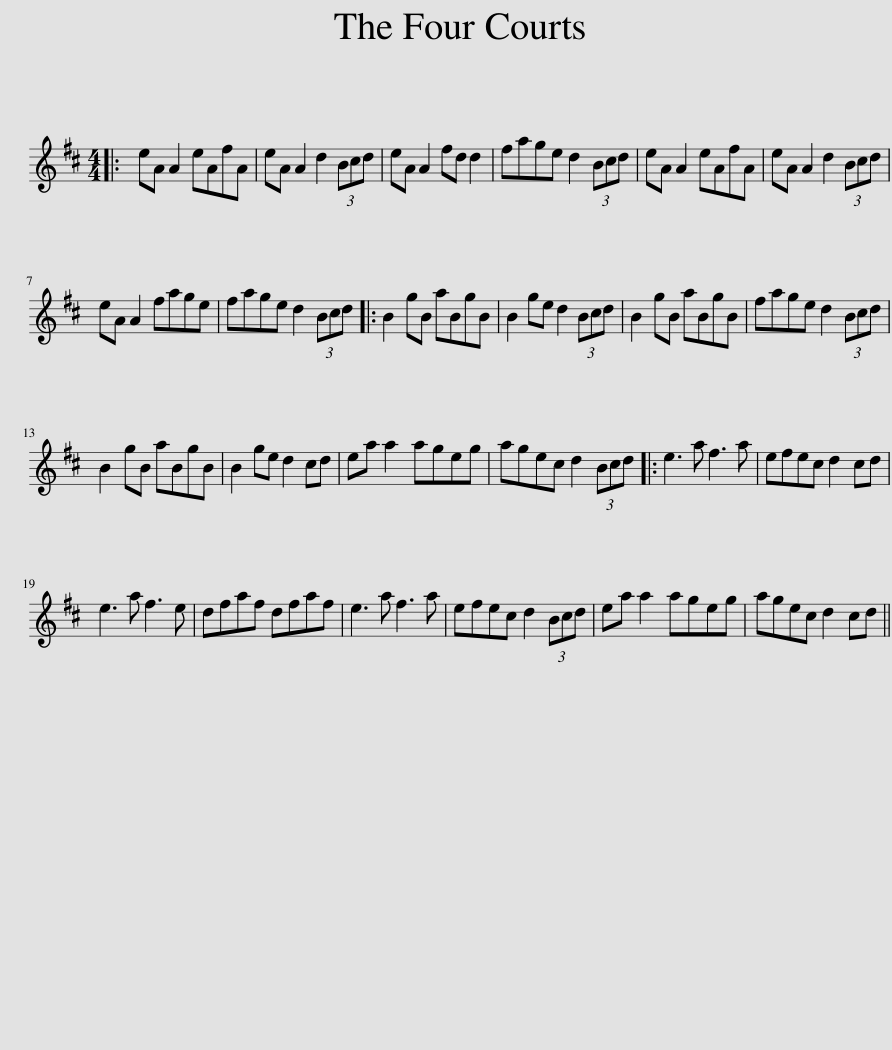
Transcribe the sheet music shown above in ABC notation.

X:1
L:1/8
M:4/4
I:linebreak $
K:D
V:1 treble
V:1
|: eA A2 eAfA | eA A2 d2 (3Bcd | eA A2 fd d2 | fage d2 (3Bcd | eA A2 eAfA | %5
 eA A2 d2 (3Bcd |$ eA A2 fage | fage d2 (3Bcd |: B2 gB aBgB | B2 ge d2 (3Bcd | %10
 B2 gB aBgB | fage d2 (3Bcd |$ B2 gB aBgB | B2 ge d2 cd | ea a2 ageg | %15
 agec d2 (3Bcd |: e3 a f3 a | efec d2 cd |$ e3 a f3 e | dfaf dfaf | %20
 e3 a f3 a | efec d2 (3Bcd | ea a2 ageg | agec d2 cd || %24
